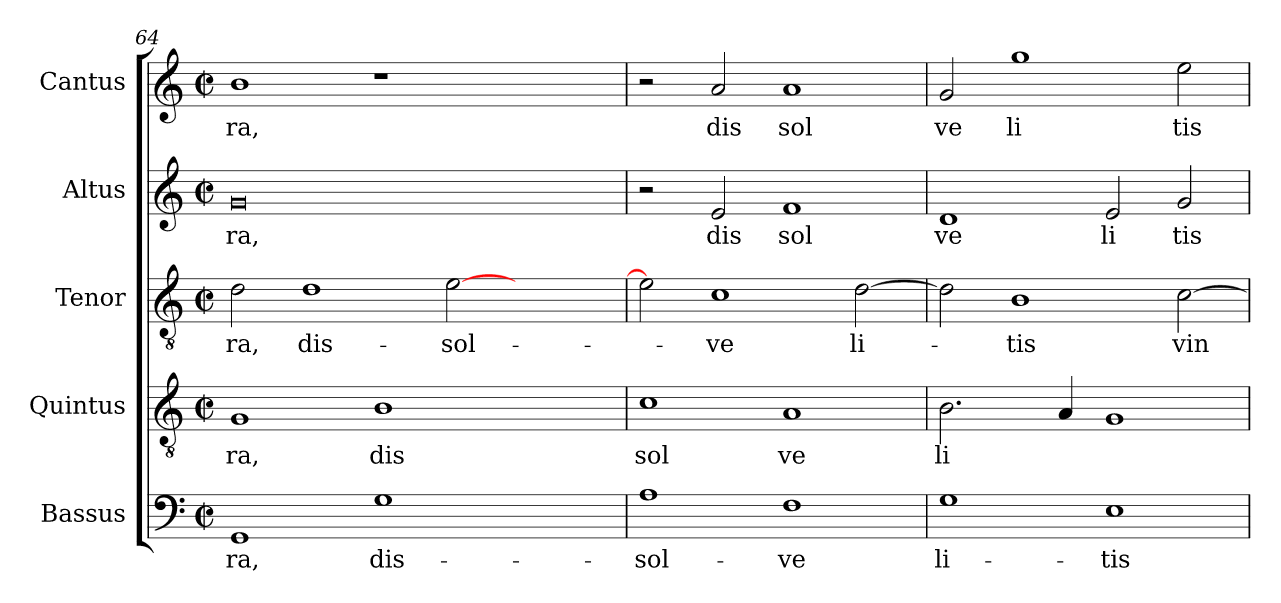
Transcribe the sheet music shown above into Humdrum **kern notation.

**kern	**text	**kern	**text	**kern	**text	**kern	**text	**kern	**text
*part5	*part5	*part4	*part4	*part3	*part3	*part2	*part2	*part1	*part1
*staff5	*staff5	*staff4	*staff4	*staff3	*staff3	*staff2	*staff2	*staff1	*staff1
*I"Bassus	*	*I"Quintus	*	*I"Tenor	*	*I"Altus	*	*I"Cantus	*
*clefF4	*	*clefGv2	*	*clefGv2	*	*clefG2	*	*clefG2	*
*M2/2	*	*M2/2	*	*M2/2	*	*M2/2	*	*M2/2	*
*met(c|)	*	*met(c|)	*	*met(c|)	*	*met(c|)	*	*met(c|)	*
=64	=64	=64	=64	=64	=64	=64	=64	=64	=64
!	!LO:LY:b:cj	!	!LO:LY:b:cj	!	!LO:LY:b:cj	!	!LO:LY:b:cj	!	!LO:LY:b:cj
1GG	-ra,	1G	ra,	2d\	-ra,	0g	ra,	1b	ra,
!	!	!	!	!	!LO:LY:b:cj	!	!	!	!
.	.	.	.	1d	dis-	.	.	.	.
!	!LO:LY:b:cj	!	!LO:LY:b:cj	!	!	!	!	!LO:N:vis=1	!
1G	dis-	1B	dis	.	.	.	.	0r	.
!	!	!	!	!	!LO:LY:b	!	!	!	!
.	.	.	.	[>2e\	-sol-	.	.	.	.
1ryy	.	1ryy	.	1ryy	.	1ryy	.	.	.
=65	=65	=65	=65	=65	=65	=65	=65	=65	=65
!	!LO:LY:b:cj	!	!LO:LY:b:cj	!	!	!	!	!	!
1A	-sol-	1c	sol	2e\]	.	2r	.	2r	.
!	!	!	!	!	!LO:LY:b:cj	!	!LO:LY:b:cj	!	!LO:LY:b:cj
.	.	.	.	1c	-ve	2e/	dis	2a/	dis
!	!LO:LY:b:cj	!	!LO:LY:b:cj	!	!	!	!LO:LY:b:cj	!	!LO:LY:b:cj
1F	-ve	1A	ve	.	.	1f	sol	1a	sol
!	!	!	!	!	!LO:LY:b:cj	!	!	!	!
.	.	.	.	[>2d\	li-	.	.	.	.
=66	=66	=66	=66	=66	=66	=66	=66	=66	=66
!	!LO:LY:b:cj	!	!LO:LY:b:cj	!	!	!	!LO:LY:b:cj	!	!LO:LY:b:cj
1G	li-	2.B\	li	2d\]	.	1d	ve	2g/	ve
!	!	!	!	!	!LO:LY:b:cj	!	!	!	!LO:LY:b:cj
.	.	.	.	1B	-tis	.	.	1gg	li
.	.	4A/	.	.	.	.	.	.	.
!	!LO:LY:b:cj	!	!	!	!	!	!LO:LY:b:cj	!	!
1E	-tis	1G	.	.	.	2e/	li	.	.
!	!	!	!	!	!LO:LY:b	!	!LO:LY:b:cj	!	!LO:LY:b:cj
.	.	.	.	[>2c\	vin-	2g/	tis	2ee\	tis
=	=	=	=	=	=	=	=	=	=
*-	*-	*-	*-	*-	*-	*-	*-	*-	*-
